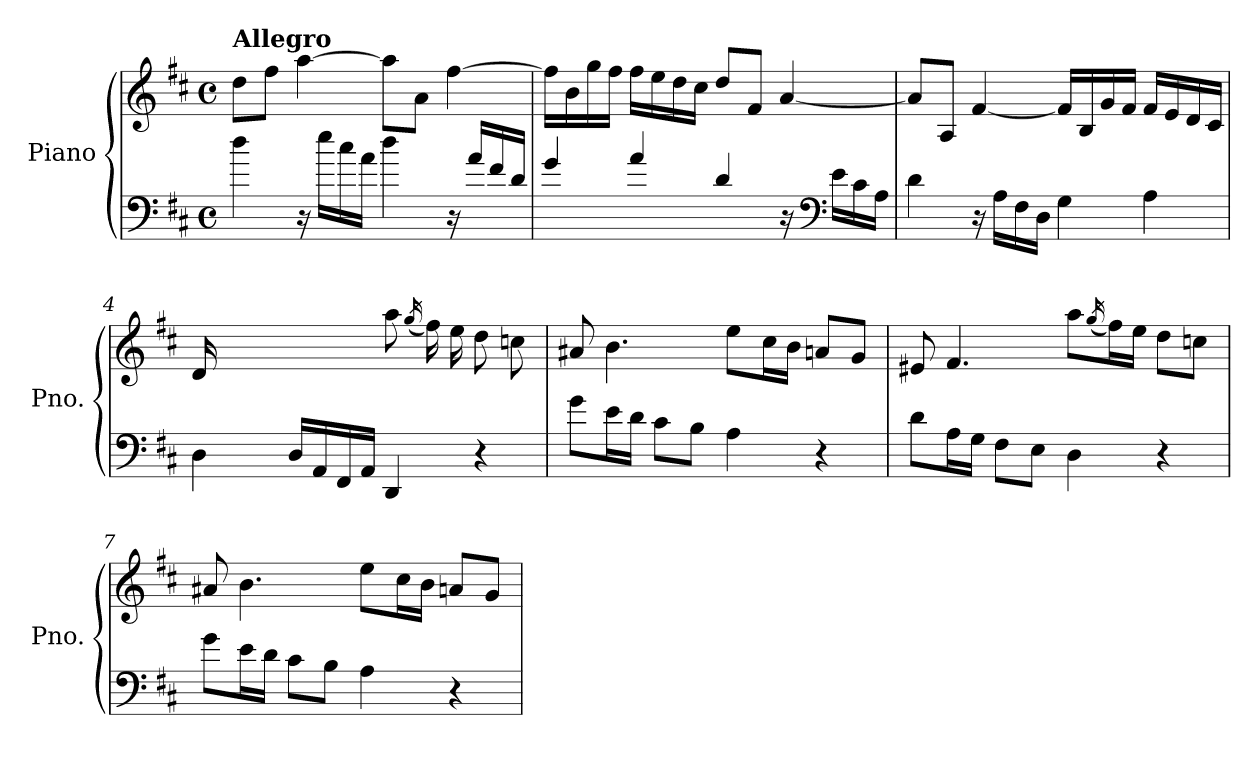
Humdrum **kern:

**kern	**kern
*part1	*part1
*staff2	*staff1
*I"Piano	*
*I'Pno.	*
*clefF4	*clefG2
*k[f#c#]	*k[f#c#]
*M4/4	*M4/4
*met(c)	*met(c)
=1	=1
!	!LO:TX:a:B:t=Allegro
4dd\	8dd\L
.	8ff#\J
16r	[4aa\
16ee\LL	.
16cc#\	.
16a\JJ	.
4dd\	8aa\L]
.	8a\J
16r	[4ff#\
16a/LL	.
16f#/	.
16d/JJ	.
=2	=2
4g/	16ff#\LL]
.	16b\
.	16gg\
.	16ff#\JJ
4a/	16ff#\LL
.	16ee\
.	16dd\
.	16cc#\JJ
4d/	8dd/L
.	8f#/J
16r	[4a/
*clefF4	*
16e\LL	.
16c#\	.
16A\JJ	.
=3	=3
4d\	8a/L]
.	8A/J
16r	[4f#/
16A\LL	.
16F#\	.
16D\JJ	.
4G\	16f#/LL]
.	16B/
.	16g/
.	16f#/JJ
4A\	16f#/LL
.	16e/
.	16d/
.	16c#/JJ
!!LO:LB:g=z
=4	=4
*^	*
16ryy	4D\	16d/LL
16A/	.	4..ryy
16F#/	.	.
16A/JJ	.	.
16D/LL	4ryy	.
16AA/	.	.
16FF#/	.	.
16AA/JJ	.	.
2ryy	4DD/	8aa\L
.	.	(<16qgg/
.	.	16ff#\L)
.	.	16ee\JJ
.	4r	8dd\L
.	.	8ccn\J
*v	*v	*
=5	=5
8g\L	8a#X/
16e\L	4.b\
16d\JJ	.
8c#\L	.
8B\J	.
4A\	8ee\L
.	16cc#\L
.	16b\JJ
4r	8an/L
.	8g/J
=6	=6
8d\L	8e#X/
16A\L	4.f#/
16G\JJ	.
8F#\L	.
8E\J	.
4D\	8aa\L
.	(<16qgg/
.	16ff#\L)
.	16ee\JJ
4r	8dd\L
.	8ccn\J
!!LO:LB:g=z
=7	=7
8g\L	8a#X/
16e\L	4.b\
16d\JJ	.
8c#\L	.
8B\J	.
4A\	8ee\L
.	16cc#\L
.	16b\JJ
4r	8an/L
.	8g/J
=	=
*-	*-
